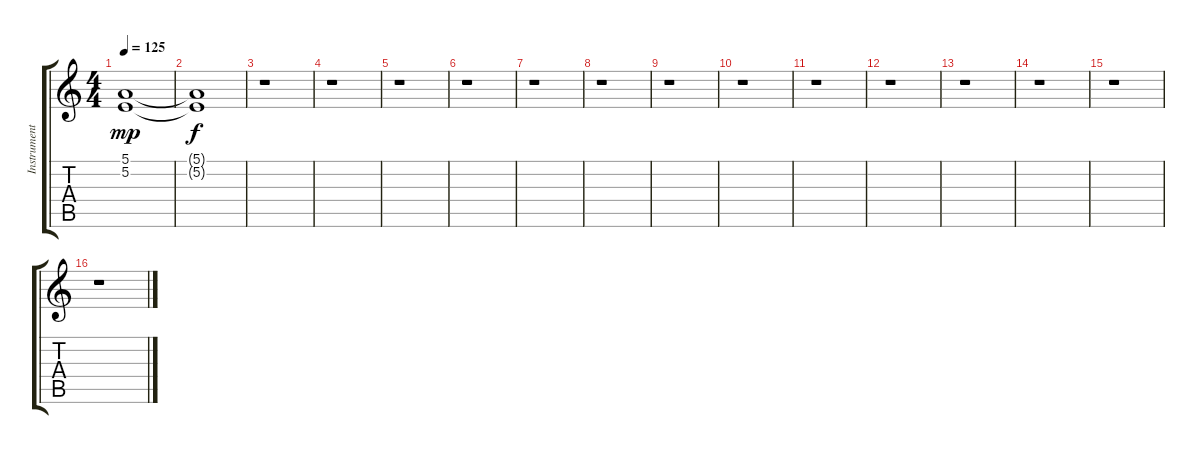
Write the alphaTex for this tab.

\track ("Instrument 2" "Instrument") {instrument koto}
\staff {score tabs}
\tuning (E4 B3 G3 D3 A2 E2) {hide}
\ts (4 4)
\tempo 125
\clef g2
\ks c
(5.1 5.2).1{dy mp} |
(5.1{t} 5.2{t}).1{dy f} |
r.1 |
r.1 |
r.1 |
r.1 |
r.1 |
r.1 |
r.1 |
r.1 |
r.1 |
r.1 |
r.1 |
r.1 |
r.1 |
r.1
